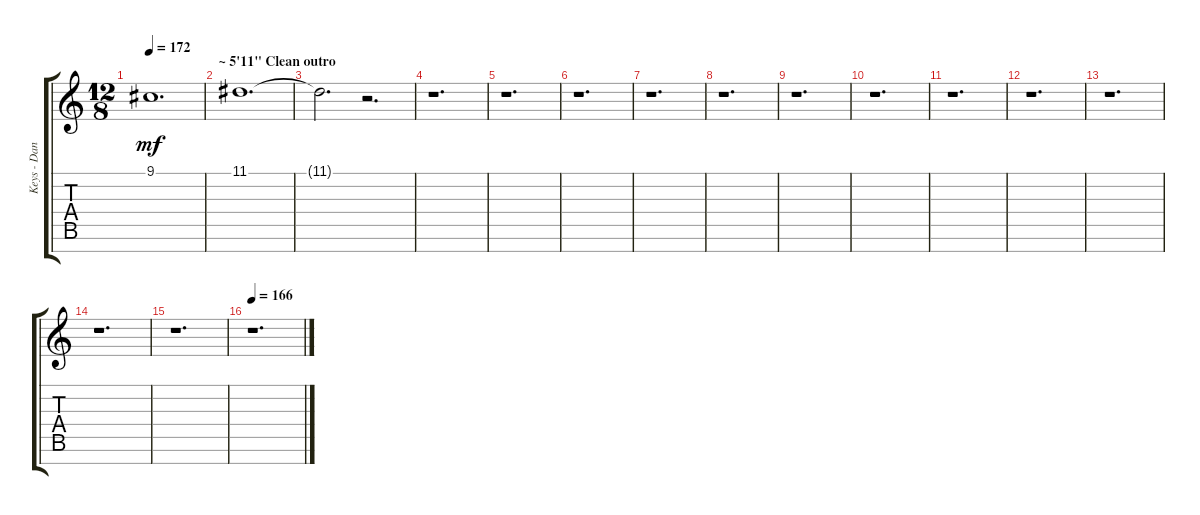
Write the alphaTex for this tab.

\track ("Keys - Daniel Fischer" "Keys - Dan") {instrument oboe}
\staff {score tabs}
\tuning (E4 B3 G3 D3 A2 E2 B1) {hide}
\ts (12 8)
\tempo 172
\clef g2
\ks c
9.1{t}.1{d dy mf} |
\section ("" "~ 5'11\" Clean outro")
11.1.1{d} |
11.1{t}.2{d} r.2{d} |
r.1{d} |
r.1{d} |
r.1{d} |
r.1{d} |
r.1{d} |
r.1{d} |
r.1{d} |
r.1{d} |
r.1{d} |
r.1{d} |
r.1{d} |
r.1{d} |
\tempo 166
r.1{d}
